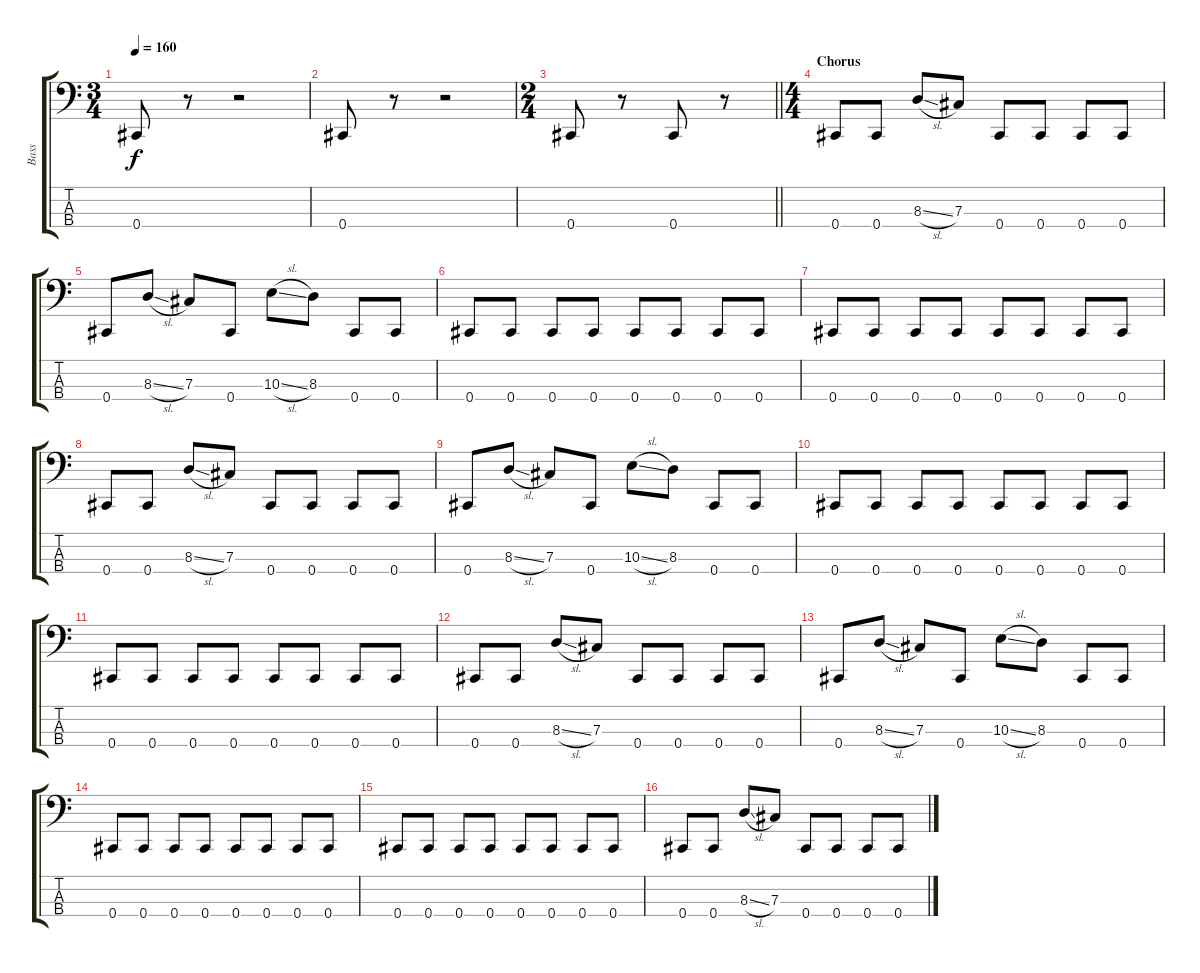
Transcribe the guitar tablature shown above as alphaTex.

\track ("Bass" "Bass") {instrument electricbasspick}
\staff {score tabs}
\tuning (E2 B1 Gb1 Db1) {hide}
\ts (3 4)
\tempo 160
\clef f4
\ks c
0.4.8{dy f} r.8 r.2 |
0.4.8 r.8 r.2 |
\ts (2 4)
\barLineRight lightlight
0.4.8 r.8 0.4.8 r.8 |
\ts (4 4)
\section ("" "Chorus")
0.4.8 0.4.8 8.3{sl}.8 7.3.8 0.4.8 0.4.8 0.4.8 0.4.8 |
0.4.8 8.3{sl}.8 7.3.8 0.4.8 10.3{sl}.8 8.3.8 0.4.8 0.4.8 |
0.4.8 0.4.8 0.4.8 0.4.8 0.4.8 0.4.8 0.4.8 0.4.8 |
0.4.8 0.4.8 0.4.8 0.4.8 0.4.8 0.4.8 0.4.8 0.4.8 |
0.4.8 0.4.8 8.3{sl}.8 7.3.8 0.4.8 0.4.8 0.4.8 0.4.8 |
0.4.8 8.3{sl}.8 7.3.8 0.4.8 10.3{sl}.8 8.3.8 0.4.8 0.4.8 |
0.4.8 0.4.8 0.4.8 0.4.8 0.4.8 0.4.8 0.4.8 0.4.8 |
0.4.8 0.4.8 0.4.8 0.4.8 0.4.8 0.4.8 0.4.8 0.4.8 |
0.4.8 0.4.8 8.3{sl}.8 7.3.8 0.4.8 0.4.8 0.4.8 0.4.8 |
0.4.8 8.3{sl}.8 7.3.8 0.4.8 10.3{sl}.8 8.3.8 0.4.8 0.4.8 |
0.4.8 0.4.8 0.4.8 0.4.8 0.4.8 0.4.8 0.4.8 0.4.8 |
0.4.8 0.4.8 0.4.8 0.4.8 0.4.8 0.4.8 0.4.8 0.4.8 |
0.4.8 0.4.8 8.3{sl}.8 7.3.8 0.4.8 0.4.8 0.4.8 0.4.8
